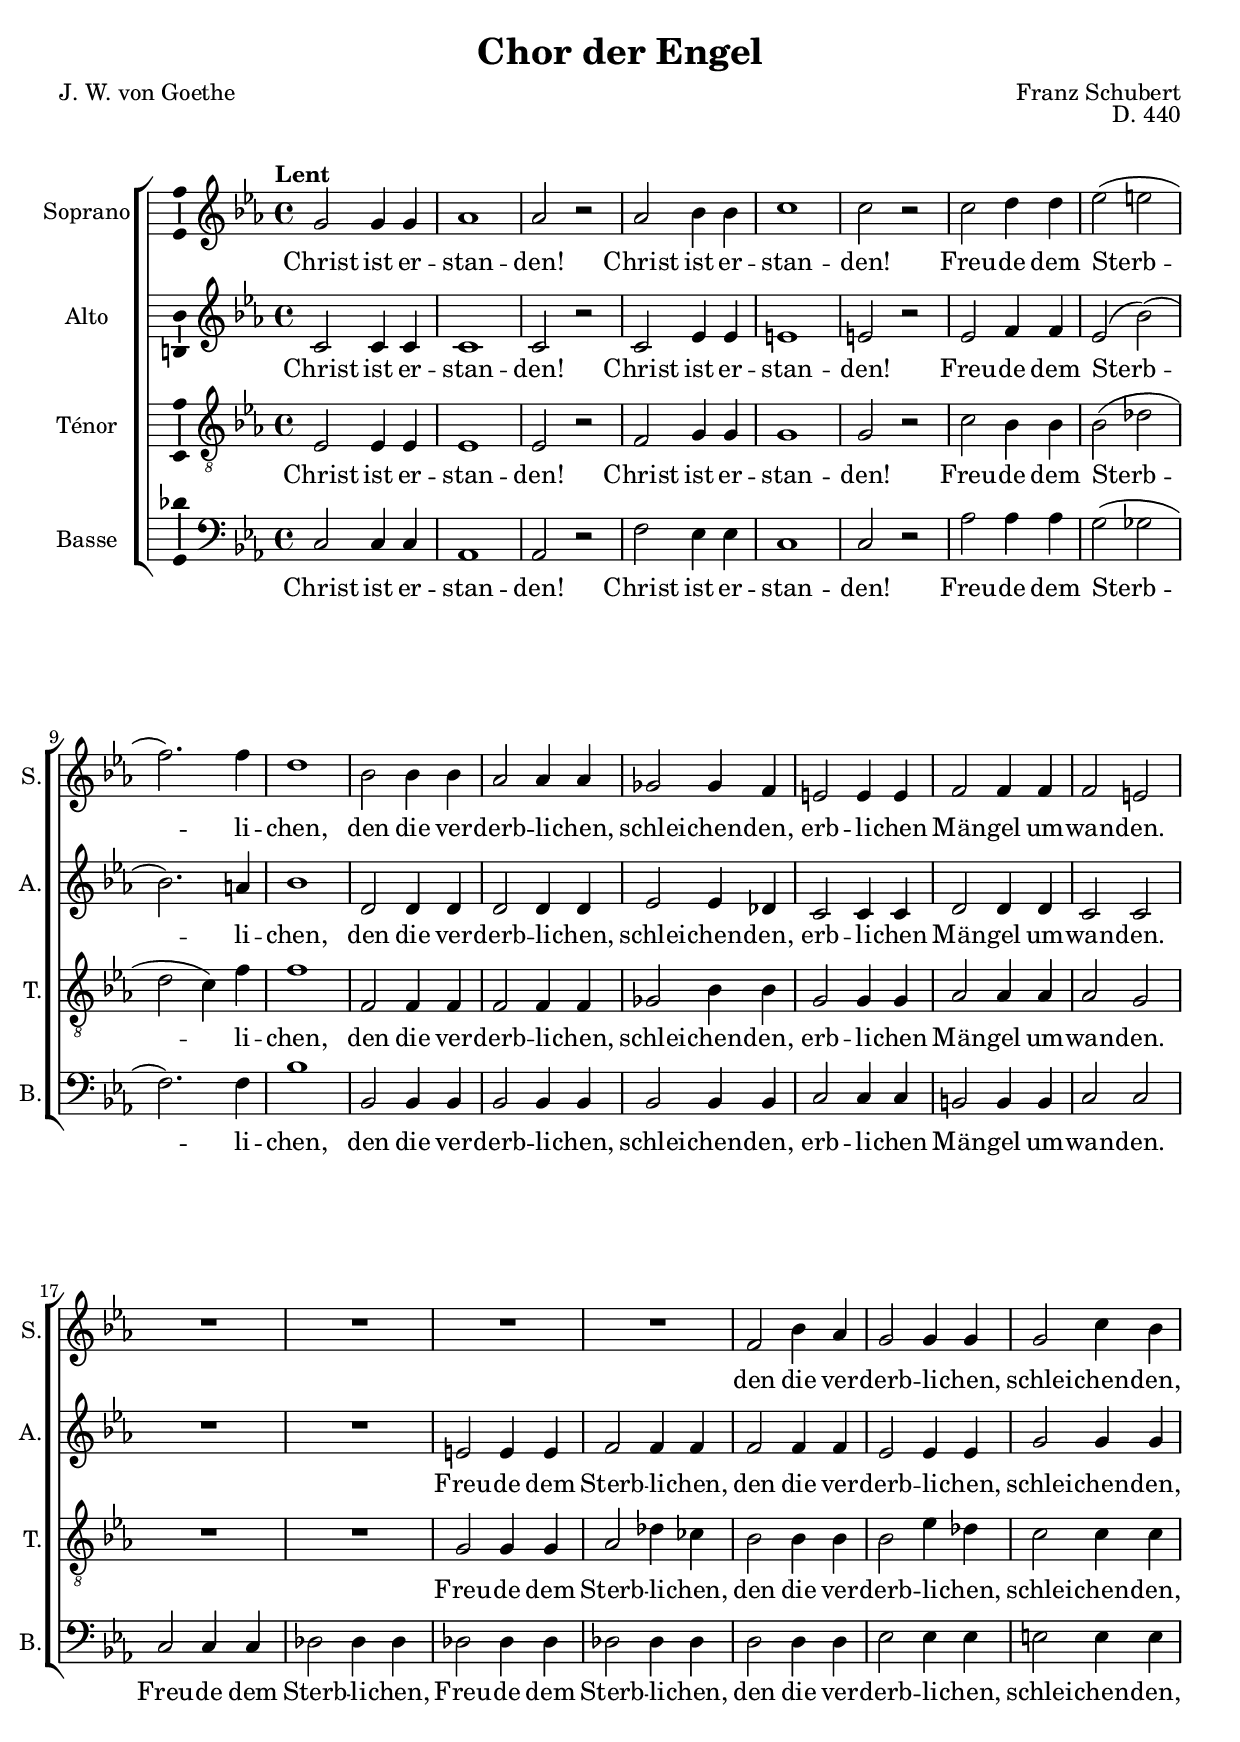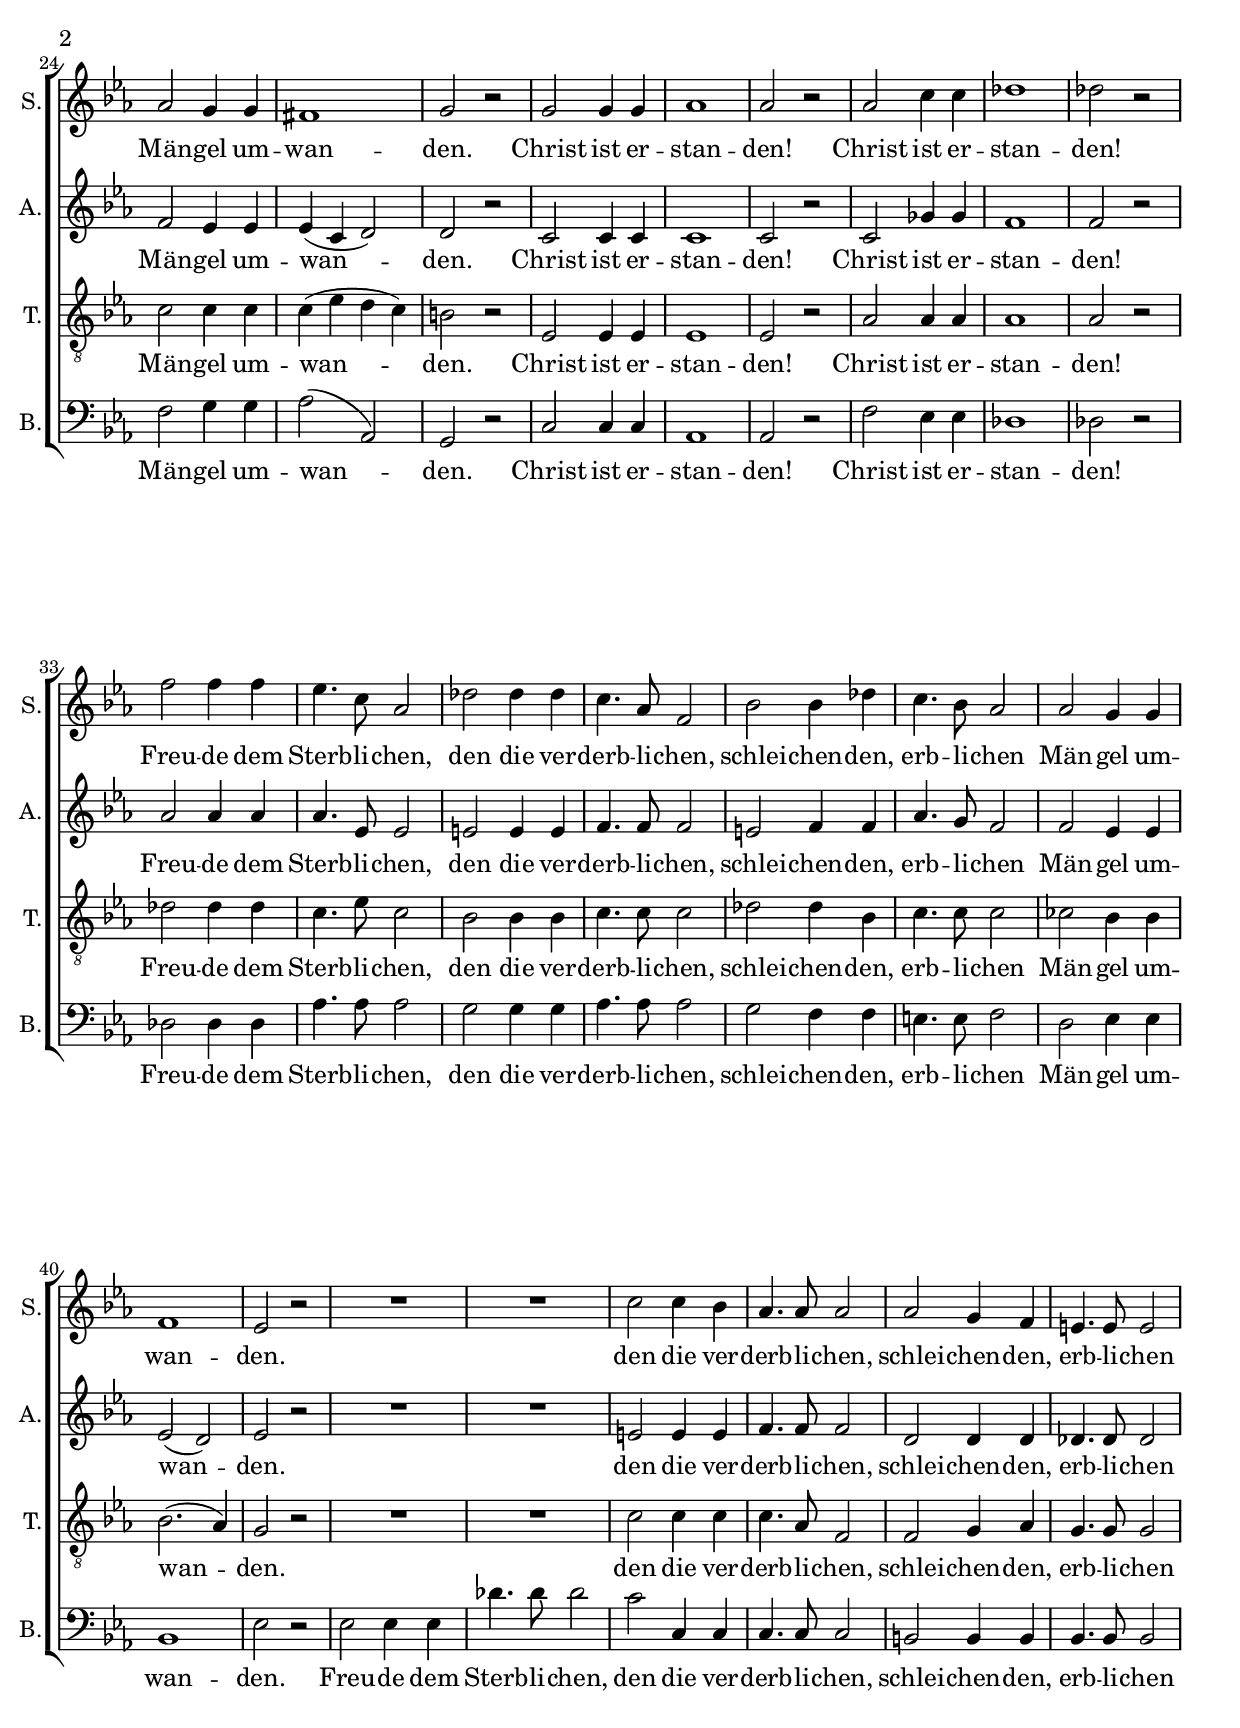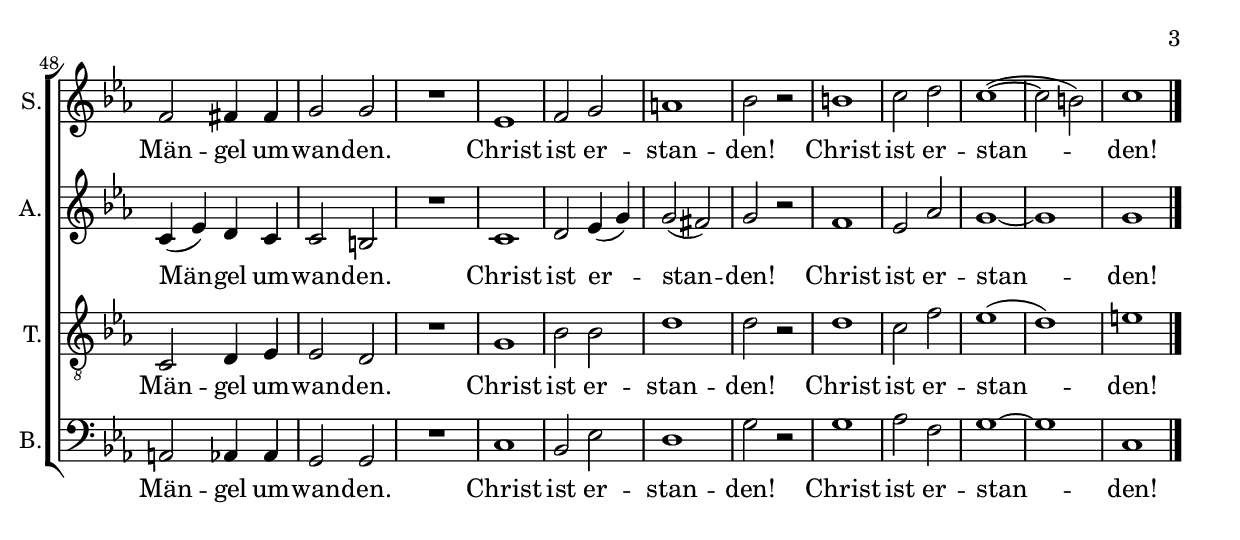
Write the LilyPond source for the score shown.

\version "2.14.2"
\language "italiano"

\paper {
  system-system-spacing #'padding = #5
}

\header {
  composer = "Franz Schubert"
  poet = "J. W. von Goethe"
  title = "Chor der Engel"
  opus = "D. 440"
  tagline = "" % no footer
}

global = {
  \key mib \major
  \time 4/4
  \tempo "Lent" 4 = 65
  \set Score.tempoHideNote = ##t % hide tempo marking
}

crescendo = ^\markup { \italic { cresc. } }
sottoVoce = ^\markup { \italic { sotto voce } }

notesA = {
  sol2 sol4 sol |
  lab1 |
  lab2 r |
  lab2 sib4 sib |
  do1 |
  do2 r |
  do2 re4 re |
  mib2 ( mi |
  fa2. ) fa4 |
  re1 sib2 sib4 sib |
  lab2 lab4 lab |
  solb2 solb4 fa |
  mi2 mi4 mi |
  fa2 fa4 fa |
  fa2 mi |
  R1 |
  R1*3 |
  fa2 sib4 lab |
  sol2 sol4 sol |
  sol2 do4 sib |
  lab2 sol4 sol |
  fad1 |
  sol2 r2 sol2 sol4 sol |
  lab1 |
  lab2 r |
  lab2 do4 do |
  reb1 |
  reb2 r |
  fa2 fa4 fa |
  mib4. do8 lab2 |
  reb2 reb4 reb |
  do4. lab8 fa2 |
  sib2 sib4 reb |
  do4. sib8 lab2 |
  lab2 sol4 sol |
  fa1 |
  mib2 r |
  R1*2 |
  do'2 do4 sib |
  lab4. lab8 lab2 |
  lab2 sol4 fa |
  mi4. mi8 mi2 |
  fa2 fad4 fad |
  sol2 sol |
  R1 |
  mib1 |
  fa2 sol2 |
  la1 |
  sib2 r |
  si1 |
  do2 re |
  do1~ ( |
  do2 si ) |
  do1 |

  \bar "|."
}

notesB = {
  do,2 do4 do |
  do1 |
  do2 r |
  do2 mib4 mib |
  mi1 |
  mi2 r |
  mib2 fa4 fa |
  mib2 ( sib' ) ( |
  sib2. ) la4 |
  sib1 |
  re,2 re4 re |
  re2 re4 re |
  mib2 mib4 reb |
  do2 do4 do  |
  re2 re4 re |
  do2 do |
  R1 |
  R1 |
  mi2 mi4 mi4 |
  fa2 fa4 fa |
  fa2 fa4 fa |
  mib2 mib4 mib |
  sol2 sol4 sol |
  fa2 mib4 mib |
  mib4 ( do re2 ) |
  re2 r2 |
  do2 do4 do |
  do1 |
  do2 r |
  do2 solb'4 solb |
  fa1 |
  fa2 r |
  lab2 lab4 lab |
  lab4. mib8 mib2 |
  mi2 mi4 mi |
  fa4. fa8 fa2 |
  mi2 fa4 fa |
  lab4. sol8 fa2 |
  fa2 mib4 mib |
  mib2 ( re ) |
  mib2 r |
  R1*2 |
  mi2 mi4 mi |
  fa4. fa8 fa2 |
  re2 re4 re |
  reb4. reb8 reb2 |
  do4 ( mib ) re4 do |
  do2 si |
  R1 |
  do1 |
  re2 mib4 ( sol ) |
  sol2 ( fad ) |
  sol2 r |
  fa1 |
  mib2 lab |
  sol1~ |
  sol |
  sol |

  \bar "|."
}

notesC = {
  mib,2 mib4 mib |
  mib1 |
  mib2 r |
  fa2 sol4 sol |
  sol1 |
  sol2 r |
  do2 sib4 sib |
  sib2 ( reb |
  re2 do4 ) fa4 |
  fa1 fa,2 fa4 fa |
  fa2 fa4 fa |
  solb2 sib4 sib |
  sol2 sol4 sol |
  lab2 lab4 lab |
  lab2 sol |
  R1 |
  R1 |
  sol2 sol4 sol |
  lab2 reb4 dob |
  sib2 sib4 sib |
  sib2 mib4 reb |
  do2 do4 do |
  do2 do4 do |
  do4 ( mib re do ) |
  si2 r2 |
  mib,2 mib4 mib |
  mib1 |
  mib2 r |
  lab2 lab4 lab |
  lab1 |
  lab2 r |
  reb2 reb4 reb |
  do4. mib8 do2 |
  sib2 sib4 sib |
  do4. do8 do2 |
  reb2 reb4 sib |
  do4. do8 do2 |
  dob2 sib4 sib |
  sib2. ( lab4 ) |
  sol2 r |
  R1 |
  R1 |
  do2 do4 do |
  do4. lab8 fa2 |
  fa2 sol4 lab |
  sol4. sol8 sol2 |
  do,2 re4 mib |
  mib2 re |
  R1 |
  sol1 |
  sib2 sib2 |
  re1 |
  re2 r |
  re1 |
  do2 fa |
  mib1 ( |
  re1 ) |
  mi |

  \bar "|."
}

notesD = {
  do,2 do4 do |
  lab1 |
  lab2 r |
  fa'2 mib4 mib |
  do1 |
  do2 r |
  lab'2 lab4 lab |
  sol2 ( solb |
  fa2. ) fa4 |
  sib1 |
  sib,2 sib4 sib |
  sib2 sib4 sib |
  sib2 sib4 sib |
  do2 do4 do |
  si2 si4 si |
  do2 do |
  do2 do4 do |
  reb2 reb4 reb |
  reb2 reb4 reb |
  reb2 reb4 reb |
  re2 re4 re |
  mib2 mib4 mib |
  mi2 mi4 mi |
  fa2 sol4 sol |
  lab2 ( lab, ) |
  sol2 r2 |
  do2 do4 do |
  lab1 |
  lab2 r |
  fa'2 mib4 mib |
  reb1 |
  reb2 r |
  reb2 reb4 reb |
  lab'4. lab8 lab2 |
  sol2 sol4 sol |
  lab4. lab8 lab2 |
  sol2 fa4 fa |
  mi4. mi8 fa2 |
  re2 mib4 mib |
  sib1 |
  mib2 r |
  mib2 mib4 mib |
  reb'4. reb8 reb2 |
  do2 do,4 do |
  do4. do8 do2 |
  si2 si4 si |
  sib4. sib8 sib2 |
  la2 lab4 lab |
  sol2 sol |
  R1 |
  do1 |
  sib2 mib2 |
  re1 |
  sol2 r |
  sol1 |
  lab2 fa |
  sol1~ |
  sol1 |
  do, |

  \bar "|."
}

lyricsA = \lyricmode {
  Christ ist er -- stan -- den!
  Christ ist er -- stan -- den!
  
  Freu -- de dem Sterb -- li -- chen,
  den die ver -- derb -- li -- chen,
  schlei -- chen -- den,
  erb -- li -- chen Män -- gel um -- wan -- den.
  
  den die ver -- derb -- li -- chen,
  schlei -- chen -- den,
  Män -- gel um -- wan -- den.
  
  Christ ist er -- stan -- den!
  Christ ist er -- stan -- den!
  
  Freu -- de dem Sterb -- li -- chen,
  den die ver -- derb -- li -- chen,
  schlei -- chen -- den,
  erb -- li -- chen Män -- gel um -- wan -- den.
  
  den die ver -- derb -- li -- chen,
  schlei -- chen -- den,
  erb -- li -- chen Män -- gel um -- wan -- den.
  
  Christ ist er -- stan -- den!
  Christ ist er -- stan -- den!
}

lyricsB = \lyricmode {
  Christ ist er -- stan -- den!
  Christ ist er -- stan -- den!
  
  Freu -- de dem Sterb -- li -- chen,
  den die ver -- derb -- li -- chen,
  schlei -- chen -- den,
  erb -- li -- chen Män -- gel um -- wan -- den.
  
  Freu -- de dem Sterb -- li -- chen,
  den die ver -- derb -- li -- chen,
  schlei -- chen -- den,
  Män -- gel um -- wan -- den.
  
  Christ ist er -- stan -- den!
  Christ ist er -- stan -- den!
  
  Freu -- de dem Sterb -- li -- chen,
  den die ver -- derb -- li -- chen,
  schlei -- chen -- den,
  erb -- li -- chen Män -- gel um -- wan -- den.
  
  den die ver -- derb -- li -- chen,
  schlei -- chen -- den,
  erb -- li -- chen Män -- gel um -- wan -- den.
  
  Christ ist er -- stan -- den!
  Christ ist er -- stan -- den!
}

lyricsC = \lyricmode {
  Christ ist er -- stan -- den!
  Christ ist er -- stan -- den!
  
  Freu -- de dem Sterb -- li -- chen,
  den die ver -- derb -- li -- chen,
  schlei -- chen -- den,
  erb -- li -- chen Män -- gel um -- wan -- den.
  
  Freu -- de dem Sterb -- li -- chen,
  den die ver -- derb -- li -- chen,
  schlei -- chen -- den,
  Män -- gel um -- wan -- den.
  
  Christ ist er -- stan -- den!
  Christ ist er -- stan -- den!
  
  Freu -- de dem Sterb -- li -- chen,
  den die ver -- derb -- li -- chen,
  schlei -- chen -- den,
  erb -- li -- chen Män -- gel um -- wan -- den.
  
  den die ver -- derb -- li -- chen,
  schlei -- chen -- den,
  erb -- li -- chen Män -- gel um -- wan -- den.
  
  Christ ist er -- stan -- den!
  Christ ist er -- stan -- den!
}

lyricsD = \lyricmode {
  Christ ist er -- stan -- den!
  Christ ist er -- stan -- den!
  
  Freu -- de dem Sterb -- li -- chen,
  den die ver -- derb -- li -- chen,
  schlei -- chen -- den,
  erb -- li -- chen Män -- gel um -- wan -- den.
  
  Freu -- de dem Sterb -- li -- chen,
  Freu -- de dem Sterb -- li -- chen,
  den die ver -- derb -- li -- chen,
  schlei -- chen -- den,
  Män -- gel um -- wan -- den.
  
  Christ ist er -- stan -- den!
  Christ ist er -- stan -- den!
  
  Freu -- de dem Sterb -- li -- chen,
  den die ver -- derb -- li -- chen,
  schlei -- chen -- den, erb -- li -- chen
  Män -- gel um -- wan -- den.
  
  Freu -- de dem Sterb -- li -- chen,
  den die ver -- derb -- li -- chen,
  schlei -- chen -- den,
  erb -- li -- chen Män -- gel um -- wan -- den.
  
  Christ ist er -- stan -- den!
  Christ ist er -- stan -- den!
}

\score {
  \new ChoirStaff <<
    \new Staff <<
      \set Staff.midiInstrument = #"choir aahs"
      \new Voice = "Soprano" <<
        \global
        \set Staff.instrumentName = #"Soprano"
        \set Staff.shortInstrumentName = #"S."
        \relative do'' {
          \clef treble
          \notesA
        }
        \addlyrics {
          \lyricsA
        }
      >>
    >>
    \new Staff <<
      \set Staff.midiInstrument = #"choir aahs"
      \new Voice = "Alto" <<
        \global
        \set Staff.instrumentName = #"Alto"
        \set Staff.shortInstrumentName = #"A."
        \relative la' {
          \clef treble
          \notesB
        }
        \addlyrics {
          \lyricsB
        }
      >>
    >>
    \new Staff <<
      \set Staff.midiInstrument = #"choir aahs"
      \new Voice = "Ténor" <<
        \global
        \set Staff.instrumentName = #"Ténor"
        \set Staff.shortInstrumentName = #"T."
        \relative do' {
          \clef "G_8"
          \notesC
        }
        \addlyrics {
          \lyricsC
        }
      >>
    >>
    \new Staff <<
      \set Staff.midiInstrument = #"choir aahs"
      \new Voice = "Basse" <<
        \global
        \set Staff.instrumentName = #"Basse"
        \set Staff.shortInstrumentName = #"B."
        \relative do' {
          \clef bass
          \notesD
        }
        \addlyrics {
          \lyricsD
        }
      >>
    >>
  >>

  \midi { }

  \layout {
    \context {
      \Voice
      \consists Ambitus_engraver % display ambitus
    }
  }
}